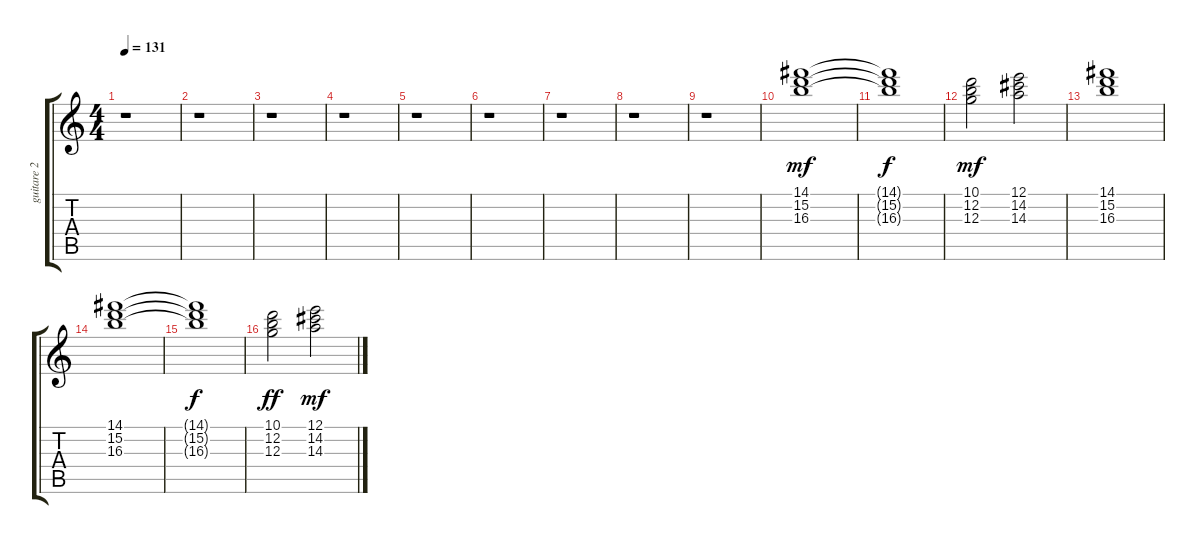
\track ("guitare 2" "guitare 2") {instrument acousticguitarnylon}
\staff {score tabs}
\tuning (E4 B3 G3 D3 A2 E2) {hide}
\ts (4 4)
\tempo 131
\clef g2
\ks c
r.1{dy mf instrument acousticguitarnylon} |
r.1 |
r.1 |
r.1 |
r.1 |
r.1 |
r.1 |
r.1 |
r.1 |
(14.1 15.2 16.3).1 |
(14.1{t} 15.2{t} 16.3{t}).1{dy f} |
(10.1 12.2 12.3).2{dy mf} (12.1 14.2 14.3).2 |
(14.1 15.2 16.3).1 |
(14.1 15.2 16.3).1 |
(14.1{t} 15.2{t} 16.3{t}).1{dy f} |
(10.1 12.2 12.3).2{dy ff} (12.1 14.2 14.3).2{dy mf}
